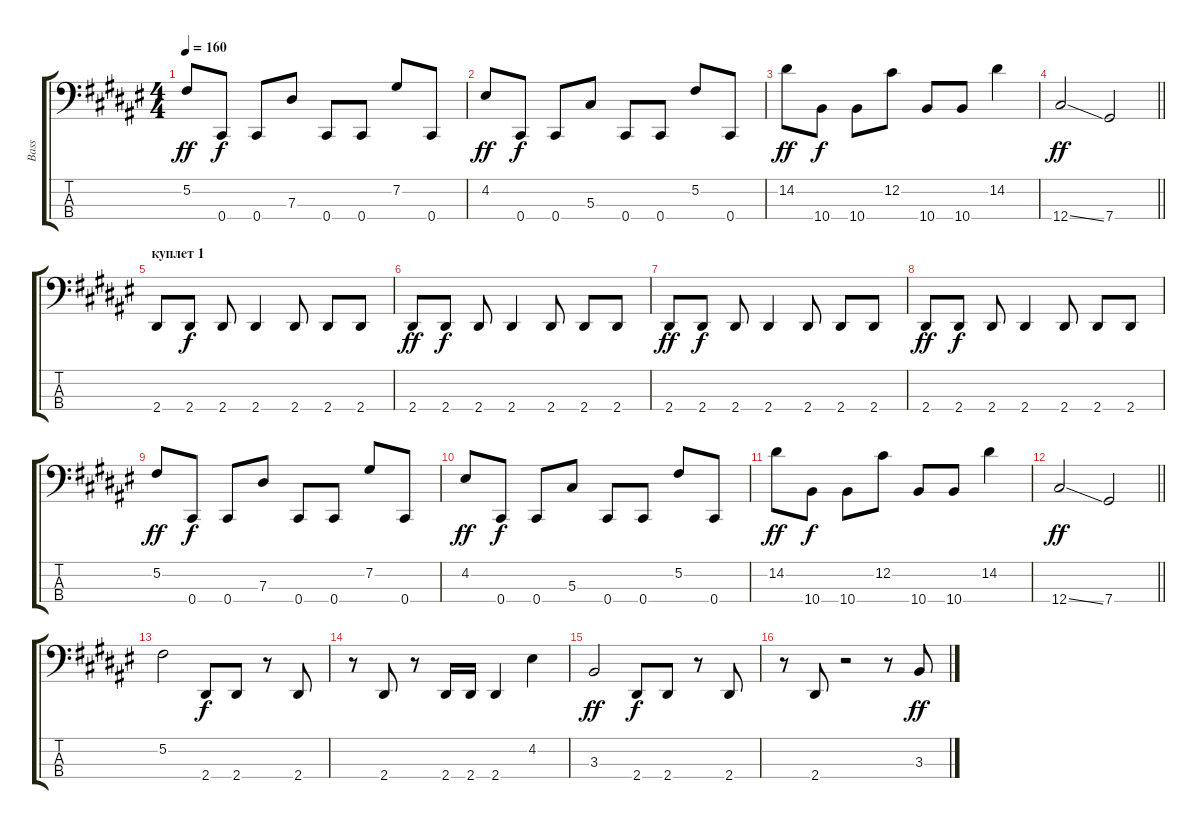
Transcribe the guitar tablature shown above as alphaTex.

\track ("Bass" "Bass") {instrument acousticbass}
\staff {score tabs}
\tuning (Gb2 Db2 Ab1 Db1) {hide}
\ts (4 4)
\tempo 160
\clef f4
\ks d#minor
5.2.8{dy ff} 0.4.8{dy f} 0.4.8 7.3.8 0.4.8 0.4.8 7.2.8 0.4.8 |
4.2.8{dy ff} 0.4.8{dy f} 0.4.8 5.3.8 0.4.8 0.4.8 5.2.8 0.4.8 |
14.2.8{dy ff} 10.4.8{dy f} 10.4.8 12.2.8 10.4.8 10.4.8 14.2.4 |
\barLineRight lightlight
12.4{ss}.2{dy ff} 7.4.2 |
\section ("" "куплет 1")
2.4.8 2.4.8{dy f} 2.4.8 2.4.4 2.4.8 2.4.8 2.4.8 |
2.4.8{dy ff} 2.4.8{dy f} 2.4.8 2.4.4 2.4.8 2.4.8 2.4.8 |
2.4.8{dy ff} 2.4.8{dy f} 2.4.8 2.4.4 2.4.8 2.4.8 2.4.8 |
2.4.8{dy ff} 2.4.8{dy f} 2.4.8 2.4.4 2.4.8 2.4.8 2.4.8 |
5.2.8{dy ff} 0.4.8{dy f} 0.4.8 7.3.8 0.4.8 0.4.8 7.2.8 0.4.8 |
4.2.8{dy ff} 0.4.8{dy f} 0.4.8 5.3.8 0.4.8 0.4.8 5.2.8 0.4.8 |
14.2.8{dy ff} 10.4.8{dy f} 10.4.8 12.2.8 10.4.8 10.4.8 14.2.4 |
\barLineRight lightlight
12.4{ss}.2{dy ff} 7.4.2 |
5.2.2 2.4.8{dy f} 2.4.8 r.8 2.4.8 |
r.8 2.4.8 r.8 2.4.16 2.4.16 2.4.4 4.2.4 |
3.3.2{dy ff} 2.4.8{dy f} 2.4.8 r.8 2.4.8 |
r.8 2.4.8 r.2 r.8 3.3.8{dy ff}
